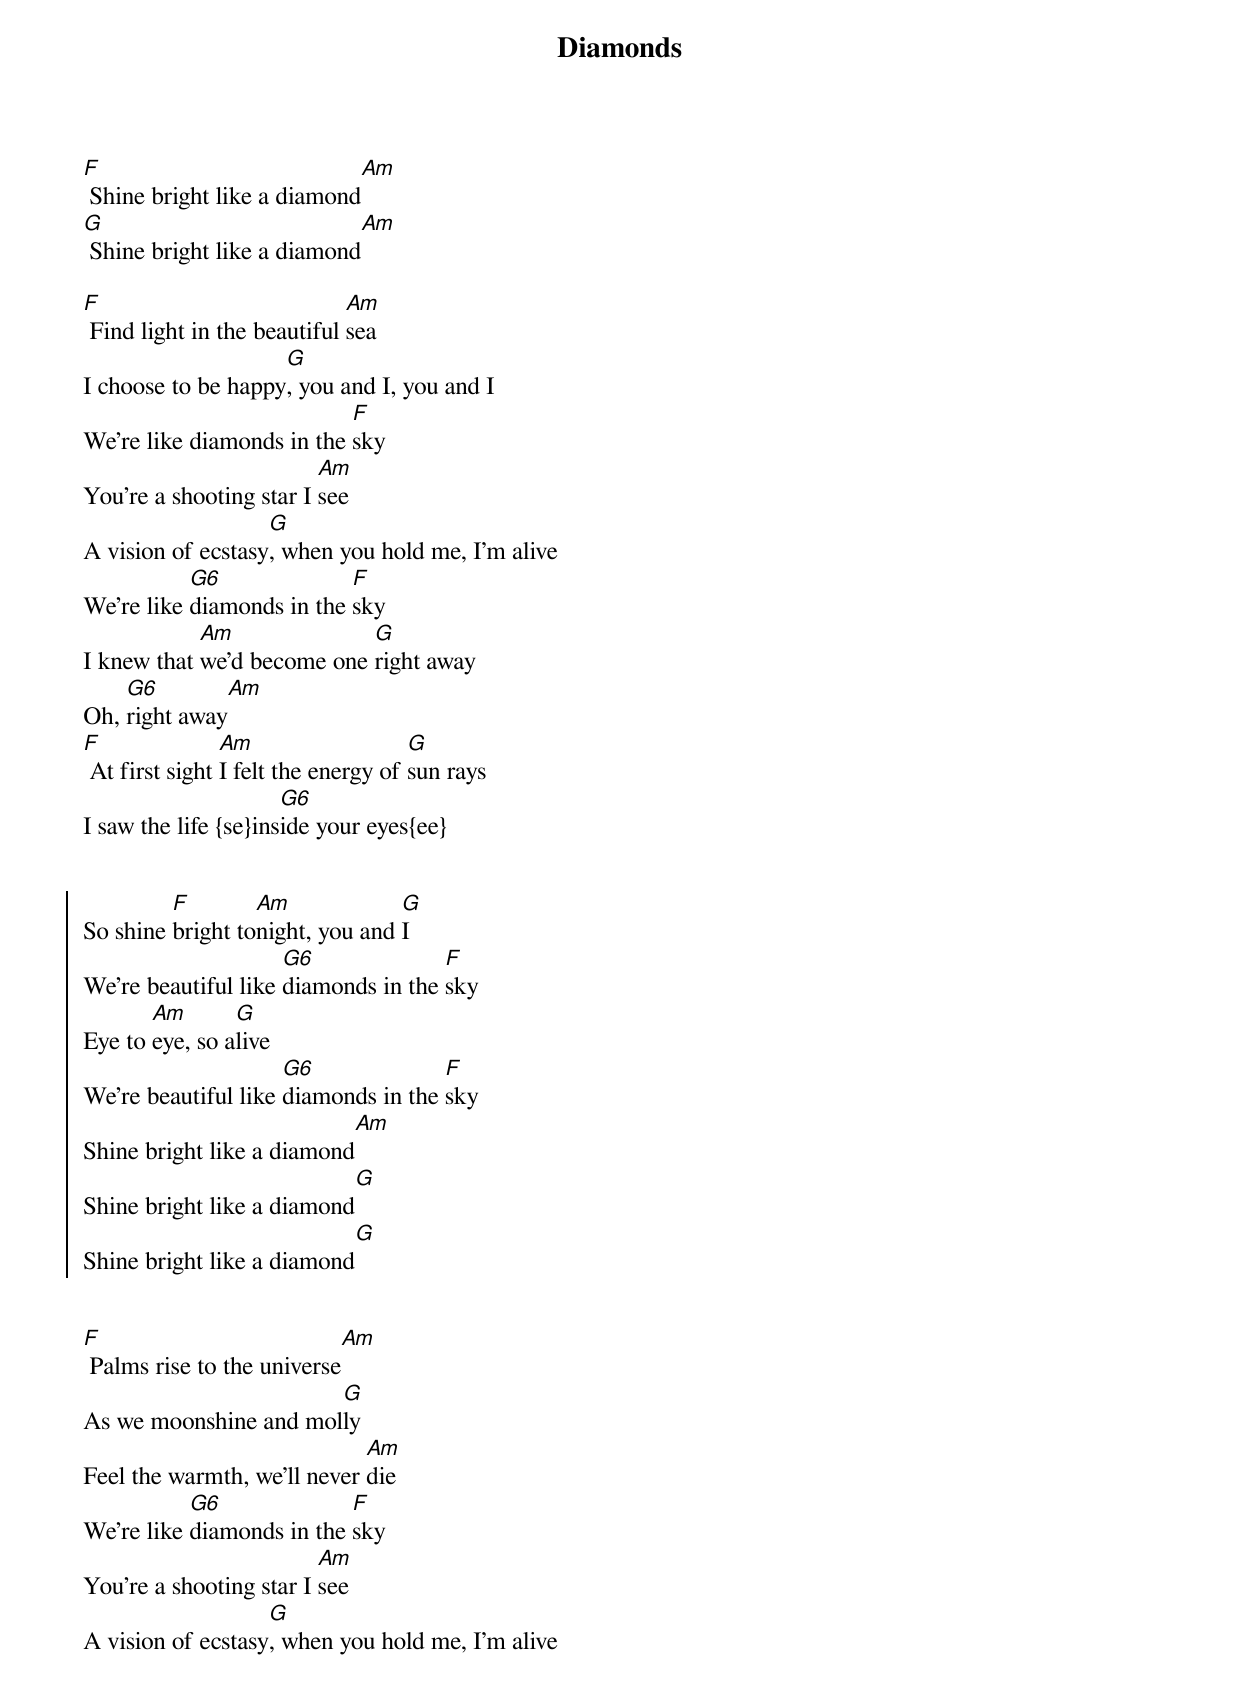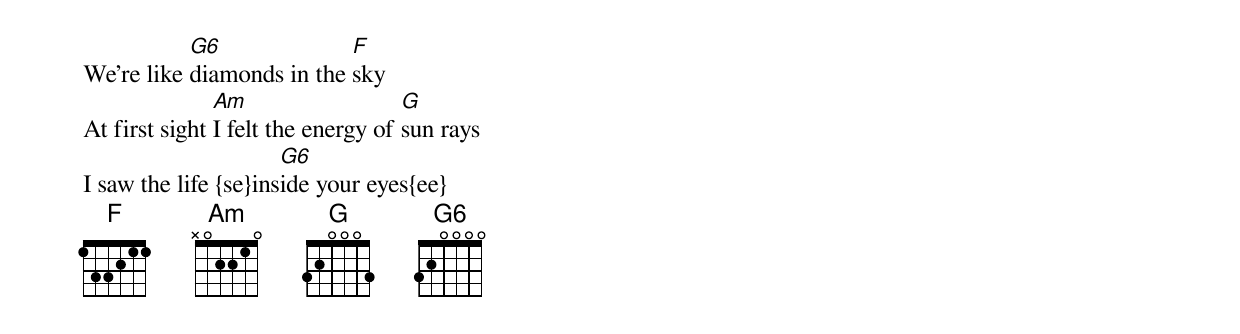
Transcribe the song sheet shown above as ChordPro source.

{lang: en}
{title: Diamonds}
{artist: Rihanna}

{define: G6 frets 3 2 0 0 0 0}

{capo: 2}

{sob}
[F] Shine bright like a diamond[Am]
[G] Shine bright like a diamond[Am]
{eob}

[F] Find light in the beautiful [Am]sea
I choose to be happy[G], you and I, you and I
We're like diamonds in the [F]sky
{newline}
You're a shooting star I [Am]see
A vision of ecstasy[G], when you hold me, I'm alive
We're like [G6]diamonds in the [F]sky
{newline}
I knew that [Am]we'd become one [G]right away
Oh, [G6]right away[Am]
[F] At first sight [Am]I felt the energy of [G]sun rays
I saw the life {se}ins[G6]ide your eyes{ee}


{soc}
So shine [F]bright to[Am]night, you and [G]I
We're beautiful like [G6]diamonds in the [F]sky
Eye to [Am]eye, so a[G]live
We're beautiful like [G6]diamonds in the [F]sky
{eoc}
{soc}
Shine bright like a diamond[Am]
Shine bright like a diamond[G]
Shine bright like a diamond[G]
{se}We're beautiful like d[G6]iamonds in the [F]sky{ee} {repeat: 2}
{eoc}


[F] Palms rise to the universe[Am]
As we moonshine and mol[G]ly
Feel the warmth, we'll never [Am]die
We're like [G6]diamonds in the [F]sky
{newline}
You're a shooting star I [Am]see
A vision of ecstasy[G], when you hold me, I'm alive
We're like [G6]diamonds in the [F]sky
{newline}
At first sight [Am]I felt the energy of [G]sun rays
I saw the life {se}ins[G6]ide your eyes{ee}
